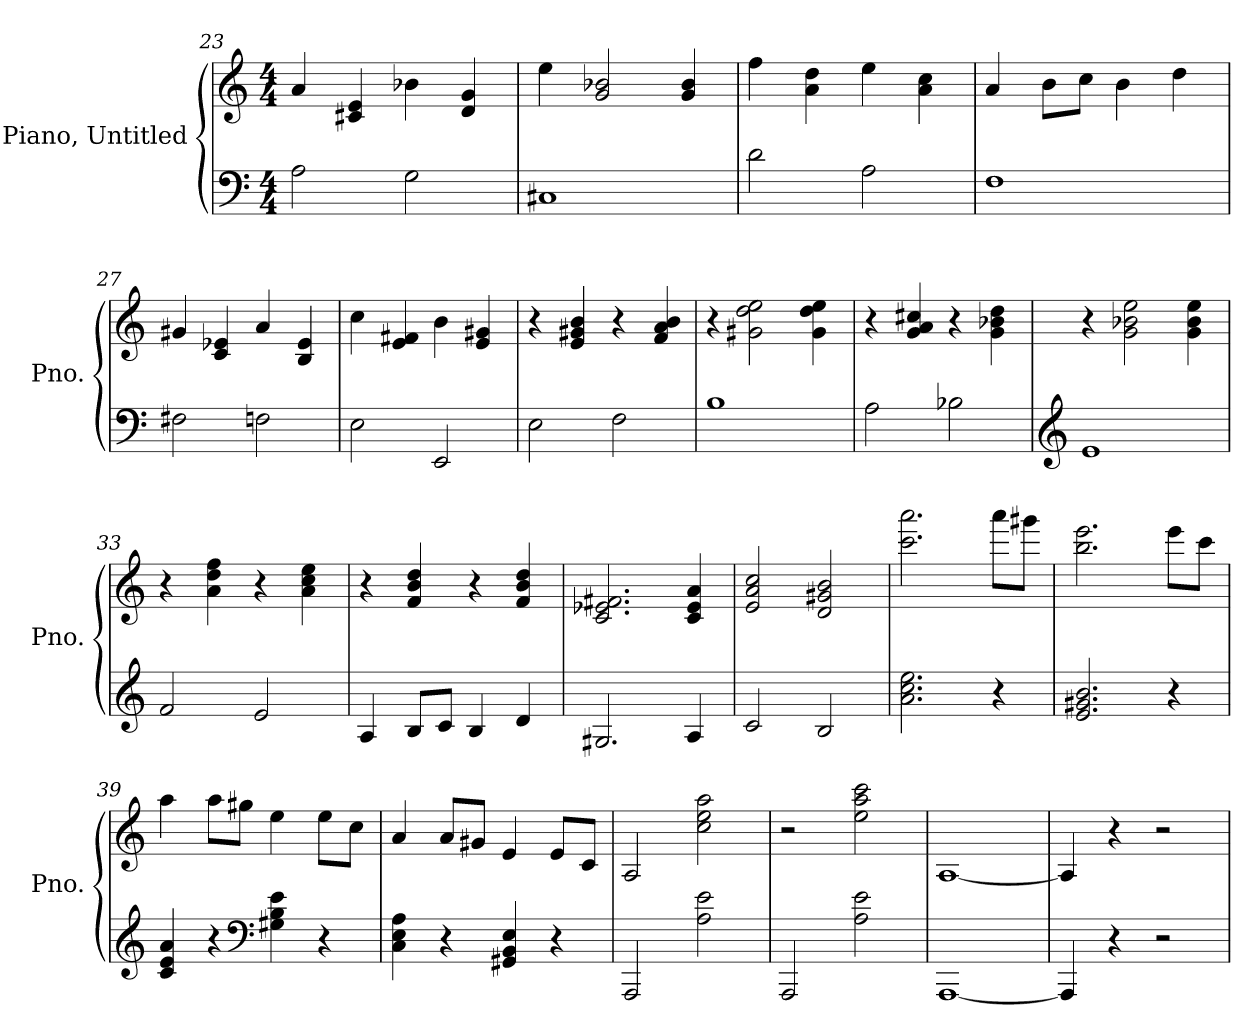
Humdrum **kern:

**kern	**kern
*part2	*part1
*staff2	*staff1
*I"Piano, Untitled	*I"Piano, Untitled
*I'Pno.	*I'Pno.
*clefF4	*clefG2
*k[]	*k[]
*M4/4	*M4/4
=23	=23
2A\	4a/
.	4c#X/ 4e/
2G\	4b-X\
.	4d/ 4g/
=24	=24
1C#X	4ee\
.	2g/ 2b-X/
.	4g/ 4b-/
=25	=25
2d\	4ff\
.	4a\ 4dd\
2A\	4ee\
.	4a\ 4cc\
!!LO:LB:g=z
=26	=26
1F	4a/
.	8b\L
.	8cc\J
.	4b\
.	4dd\
=27	=27
2F#X\	4g#X/
.	4c/ 4e-X/
2Fn\	4a/
.	4B/ 4e-/
=28	=28
2E\	4cc\
.	4e/ 4f#X/
2EE/	4b\
.	4e/ 4g#X/
=29	=29
2E\	4r
.	4e/ 4g#X/ 4b/
2F\	4r
.	4f/ 4a/ 4b/
=30	=30
1B	4r
.	2g#X\ 2dd\ 2ee\
.	4g#\ 4dd\ 4ee\
=31	=31
2A\	4r
.	4g/ 4a/ 4cc#X/
2B-X\	4r
.	4g\ 4b-X\ 4dd\
=32	=32
*clefG2	*
1e	4r
.	2g\ 2b-X\ 2ee\
.	4g\ 4b-\ 4ee\
!!LO:LB:g=z
=33	=33
2f/	4r
.	4a\ 4dd\ 4ff\
2e/	4r
.	4a\ 4cc\ 4ee\
=34	=34
4A/	4r
8B/L	4f/ 4b/ 4dd/
8c/J	.
4B/	4r
4d/	4f/ 4b/ 4dd/
=35	=35
2.G#X/	2.c/ 2.e-X/ 2.f#X/
4A/	4c/ 4e-/ 4a/
=36	=36
2c/	2e/ 2a/ 2cc/
2B/	2d/ 2g#X/ 2b/
=37	=37
2.a\ 2.cc\ 2.ee\	2.ccc\ 2.aaa\
4r	8aaa\L
.	8ggg#X\J
=38	=38
2.e/ 2.g#X/ 2.b/	2.bb\ 2.eee\
4r	8eee\L
.	8ccc\J
=39	=39
4c/ 4e/ 4a/	4aa\
4r	8aa\L
.	8gg#X\J
*clefF4	*
4G#X\ 4B\ 4e\	4ee\
4r	8ee\L
.	8cc\J
!!LO:PB:g=z
=40	=40
4C\ 4E\ 4A\	4a/
4r	8a/L
.	8g#X/J
4GG#X/ 4BB/ 4E/	4e/
4r	8e/L
.	8c/J
=41	=41
2AAA/	2A/
2A\ 2e\	2cc\ 2ee\ 2aa\
=42	=42
2AAA/	2r
2A\ 2e\	2ee\ 2aa\ 2ccc\
=43	=43
[1AAA	[1A
=44	=44
4AAA/]	4A/]
4r	4r
2r	2r
=	=
*-	*-
